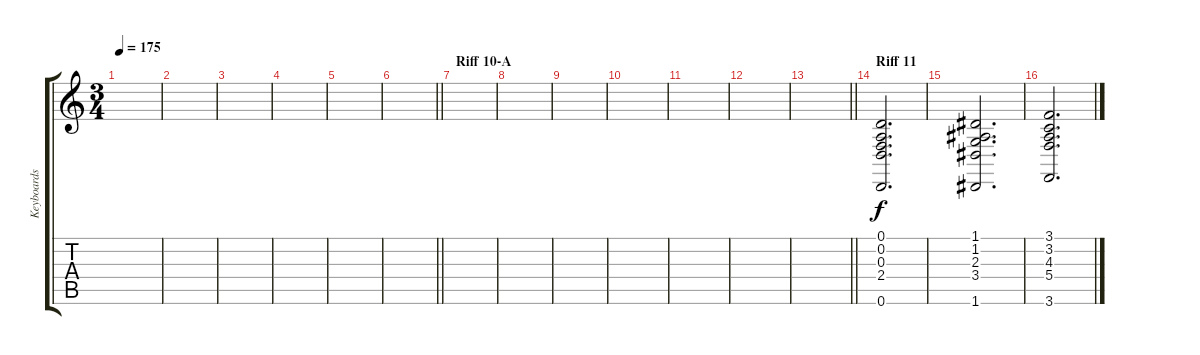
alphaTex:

\track ("Keyboards" "Keyboards") {instrument stringensemble1}
\staff {score tabs}
\tuning (D4 A3 F3 C3 G2 D2) {hide}
\ts (3 4)
\tempo 175
\clef g2
\ks c
|
|
|
|
|
\barLineRight lightlight
|
\section ("" "Riff 10-A")
|
|
|
|
|
|
\barLineRight lightlight
|
\section ("" "Riff 11")
(0.1 0.2 0.3 2.4 0.6).2{d} |
(1.1 1.2 2.3 3.4 1.6).2{d} |
(3.1 3.2 4.3 5.4 3.6).2{d}
